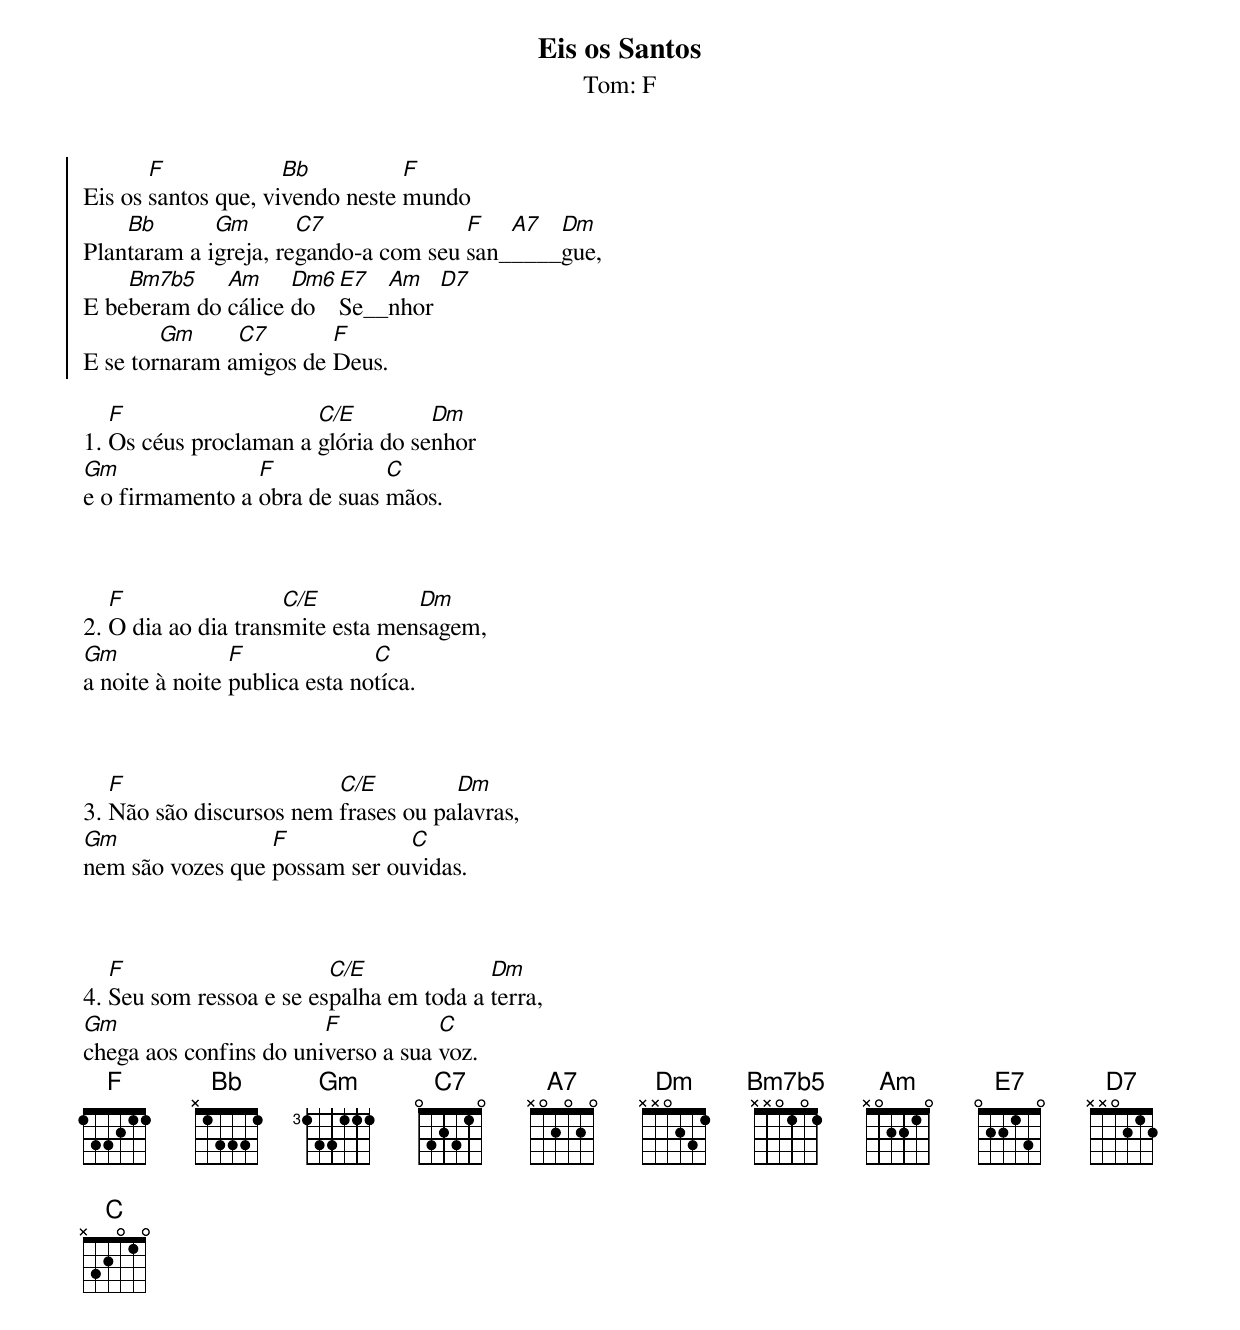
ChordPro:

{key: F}
{title: Eis os Santos}
{subtitle:Tom: %{key}}
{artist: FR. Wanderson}
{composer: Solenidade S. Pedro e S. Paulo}

{start_of_chorus}
Eis os [F]santos que, vi[Bb]vendo neste [F]mundo
Plan[Bb]taram a i[Gm]greja, re[C7]gando-a com seu [F]san_[A7]____[Dm]gue,
E be[Bm7b5]beram do [Am]cálice [Dm6]do [E7]Se__[Am]nhor [D7]
E se tor[Gm]naram a[C7]migos de [F]Deus.
{end_of_chorus}

{start_of_verse}
1. [F]Os céus proclaman a [C/E]glória do se[Dm]nhor
[Gm]e o firmamento a [F]obra de suas [C]mãos.
{end_of_verse}



{start_of_verse}
2. [F]O dia ao dia trans[C/E]mite esta men[Dm]sagem,
[Gm]a noite à noite [F]publica esta no[C]tíca.
{end_of_verse}



{start_of_verse}
3. [F]Não são discursos nem [C/E]frases ou pa[Dm]lavras,
[Gm]nem são vozes que [F]possam ser ou[C]vidas.
{end_of_verse}



{start_of_verse}
4. [F]Seu som ressoa e se es[C/E]palha em toda a [Dm]terra,
[Gm]chega aos confins do uni[F]verso a sua [C]voz.
{end_of_verse}
